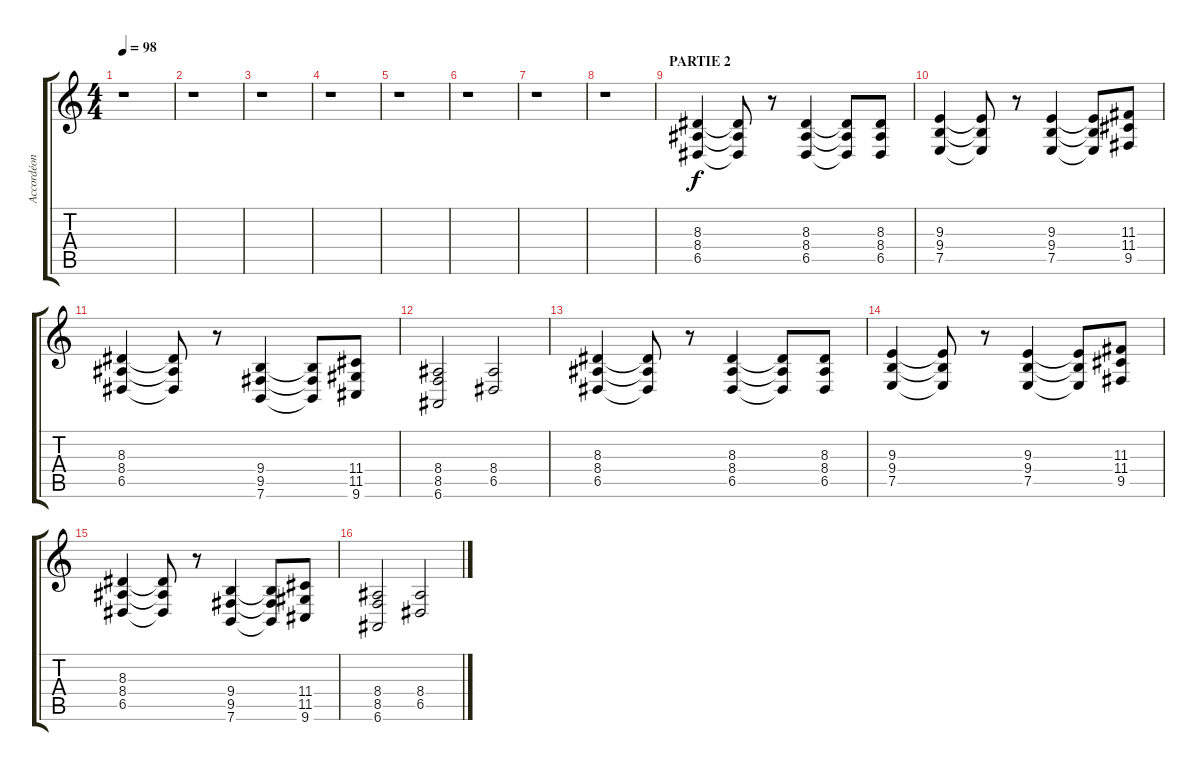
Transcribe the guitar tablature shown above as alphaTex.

\track ("Accordéon" "Accordéon") {instrument accordion}
\staff {score tabs}
\tuning (E4 B3 G3 D3 A2 E2) {hide}
\ts (4 4)
\tempo 98
\clef g2
\ks c
r.1{dy f} |
r.1 |
r.1 |
r.1 |
r.1 |
r.1 |
r.1 |
r.1 |
\section ("" "PARTIE 2")
(8.3 8.4 6.5).4 (8.3{t} 8.4{t} 6.5{t}).8 r.8 (8.3 8.4 6.5).4 (8.3{t} 8.4{t} 6.5{t}).8 (8.3 8.4 6.5).8 |
(9.3 9.4 7.5).4 (9.3{t} 9.4{t} 7.5{t}).8 r.8 (9.3 9.4 7.5).4 (9.3{t} 9.4{t} 7.5{t}).8 (11.3 11.4 9.5).8 |
(8.3 8.4 6.5).4 (8.3{t} 8.4{t} 6.5{t}).8 r.8 (9.4 9.5 7.6).4 (9.4{t} 9.5{t} 7.6{t}).8 (11.4 11.5 9.6).8 |
(8.4 8.5 6.6).2 (8.4 6.5).2 |
(8.3 8.4 6.5).4 (8.3{t} 8.4{t} 6.5{t}).8 r.8 (8.3 8.4 6.5).4 (8.3{t} 8.4{t} 6.5{t}).8 (8.3 8.4 6.5).8 |
(9.3 9.4 7.5).4 (9.3{t} 9.4{t} 7.5{t}).8 r.8 (9.3 9.4 7.5).4 (9.3{t} 9.4{t} 7.5{t}).8 (11.3 11.4 9.5).8 |
(8.3 8.4 6.5).4 (8.3{t} 8.4{t} 6.5{t}).8 r.8 (9.4 9.5 7.6).4 (9.4{t} 9.5{t} 7.6{t}).8 (11.4 11.5 9.6).8 |
(8.4 8.5 6.6).2 (8.4 6.5).2
